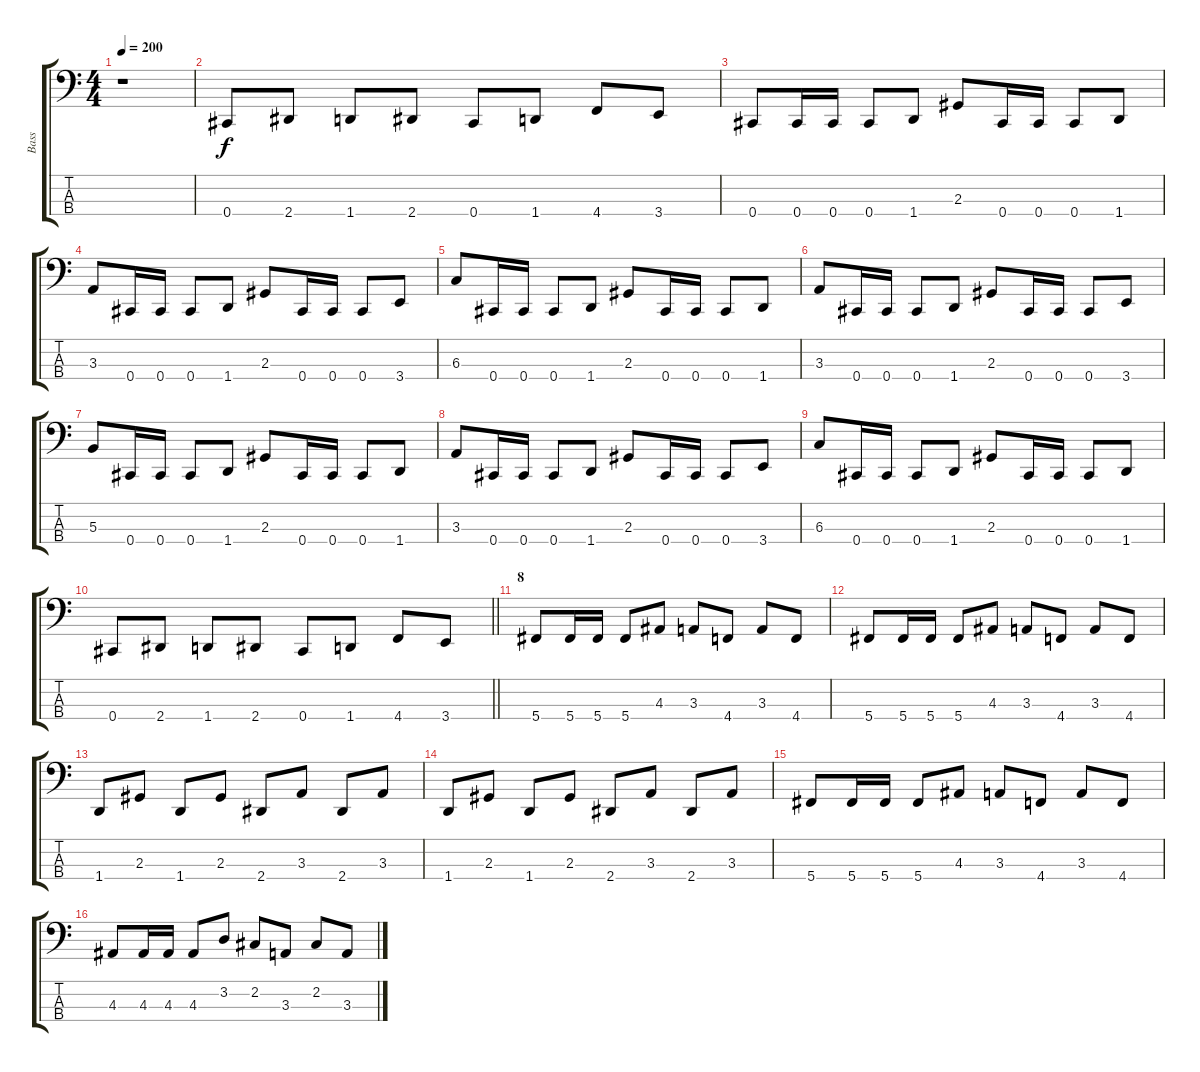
\track ("Bass" "Bass") {instrument electricbassfinger}
\staff {score tabs}
\tuning (E2 B1 Gb1 Db1) {hide}
\ts (4 4)
\tempo 200
\clef f4
\ks c
r.1{dy f} |
0.4.8 2.4.8 1.4.8 2.4.8 0.4.8 1.4.8 4.4.8 3.4.8 |
0.4.8 0.4.16 0.4.16 0.4.8 1.4.8 2.3.8 0.4.16 0.4.16 0.4.8 1.4.8 |
3.3.8 0.4.16 0.4.16 0.4.8 1.4.8 2.3.8 0.4.16 0.4.16 0.4.8 3.4.8 |
6.3.8 0.4.16 0.4.16 0.4.8 1.4.8 2.3.8 0.4.16 0.4.16 0.4.8 1.4.8 |
3.3.8 0.4.16 0.4.16 0.4.8 1.4.8 2.3.8 0.4.16 0.4.16 0.4.8 3.4.8 |
5.3.8 0.4.16 0.4.16 0.4.8 1.4.8 2.3.8 0.4.16 0.4.16 0.4.8 1.4.8 |
3.3.8 0.4.16 0.4.16 0.4.8 1.4.8 2.3.8 0.4.16 0.4.16 0.4.8 3.4.8 |
6.3.8 0.4.16 0.4.16 0.4.8 1.4.8 2.3.8 0.4.16 0.4.16 0.4.8 1.4.8 |
\barLineRight lightlight
0.4.8 2.4.8 1.4.8 2.4.8 0.4.8 1.4.8 4.4.8 3.4.8 |
\section ("" "8")
5.4.8 5.4.16 5.4.16 5.4.8 4.3.8 3.3.8 4.4.8 3.3.8 4.4.8 |
5.4.8 5.4.16 5.4.16 5.4.8 4.3.8 3.3.8 4.4.8 3.3.8 4.4.8 |
1.4.8 2.3.8 1.4.8 2.3.8 2.4.8 3.3.8 2.4.8 3.3.8 |
1.4.8 2.3.8 1.4.8 2.3.8 2.4.8 3.3.8 2.4.8 3.3.8 |
5.4.8 5.4.16 5.4.16 5.4.8 4.3.8 3.3.8 4.4.8 3.3.8 4.4.8 |
4.3.8 4.3.16 4.3.16 4.3.8 3.2.8 2.2.8 3.3.8 2.2.8 3.3.8
